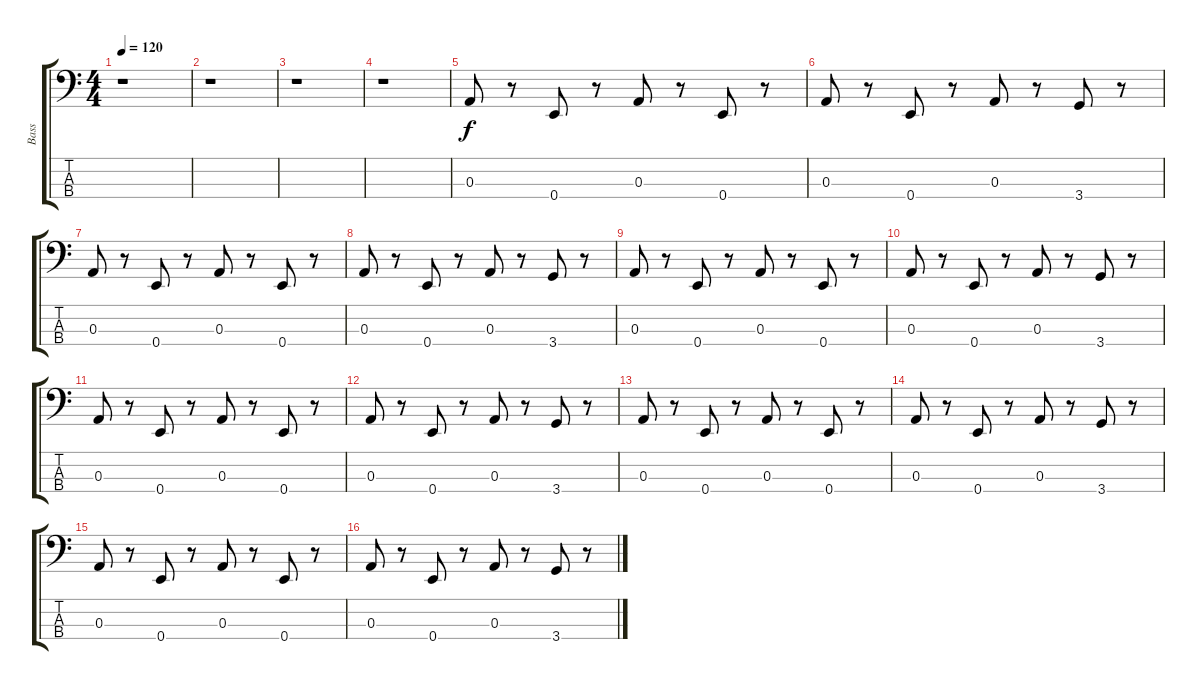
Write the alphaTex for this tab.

\track ("Bass" "Bass") {instrument electricbassfinger}
\staff {score tabs}
\tuning (G2 D2 A1 E1) {hide}
\ts (4 4)
\tempo 120
\clef f4
\ks c
r.1{dy f instrument electricbassfinger} |
r.1 |
r.1 |
r.1 |
0.3.8 r.8 0.4.8 r.8 0.3.8 r.8 0.4.8 r.8 |
0.3.8 r.8 0.4.8 r.8 0.3.8 r.8 3.4.8 r.8 |
0.3.8 r.8 0.4.8 r.8 0.3.8 r.8 0.4.8 r.8 |
0.3.8 r.8 0.4.8 r.8 0.3.8 r.8 3.4.8 r.8 |
0.3.8 r.8 0.4.8 r.8 0.3.8 r.8 0.4.8 r.8 |
0.3.8 r.8 0.4.8 r.8 0.3.8 r.8 3.4.8 r.8 |
0.3.8 r.8 0.4.8 r.8 0.3.8 r.8 0.4.8 r.8 |
0.3.8 r.8 0.4.8 r.8 0.3.8 r.8 3.4.8 r.8 |
0.3.8 r.8 0.4.8 r.8 0.3.8 r.8 0.4.8 r.8 |
0.3.8 r.8 0.4.8 r.8 0.3.8 r.8 3.4.8 r.8 |
0.3.8 r.8 0.4.8 r.8 0.3.8 r.8 0.4.8 r.8 |
0.3.8 r.8 0.4.8 r.8 0.3.8 r.8 3.4.8 r.8
